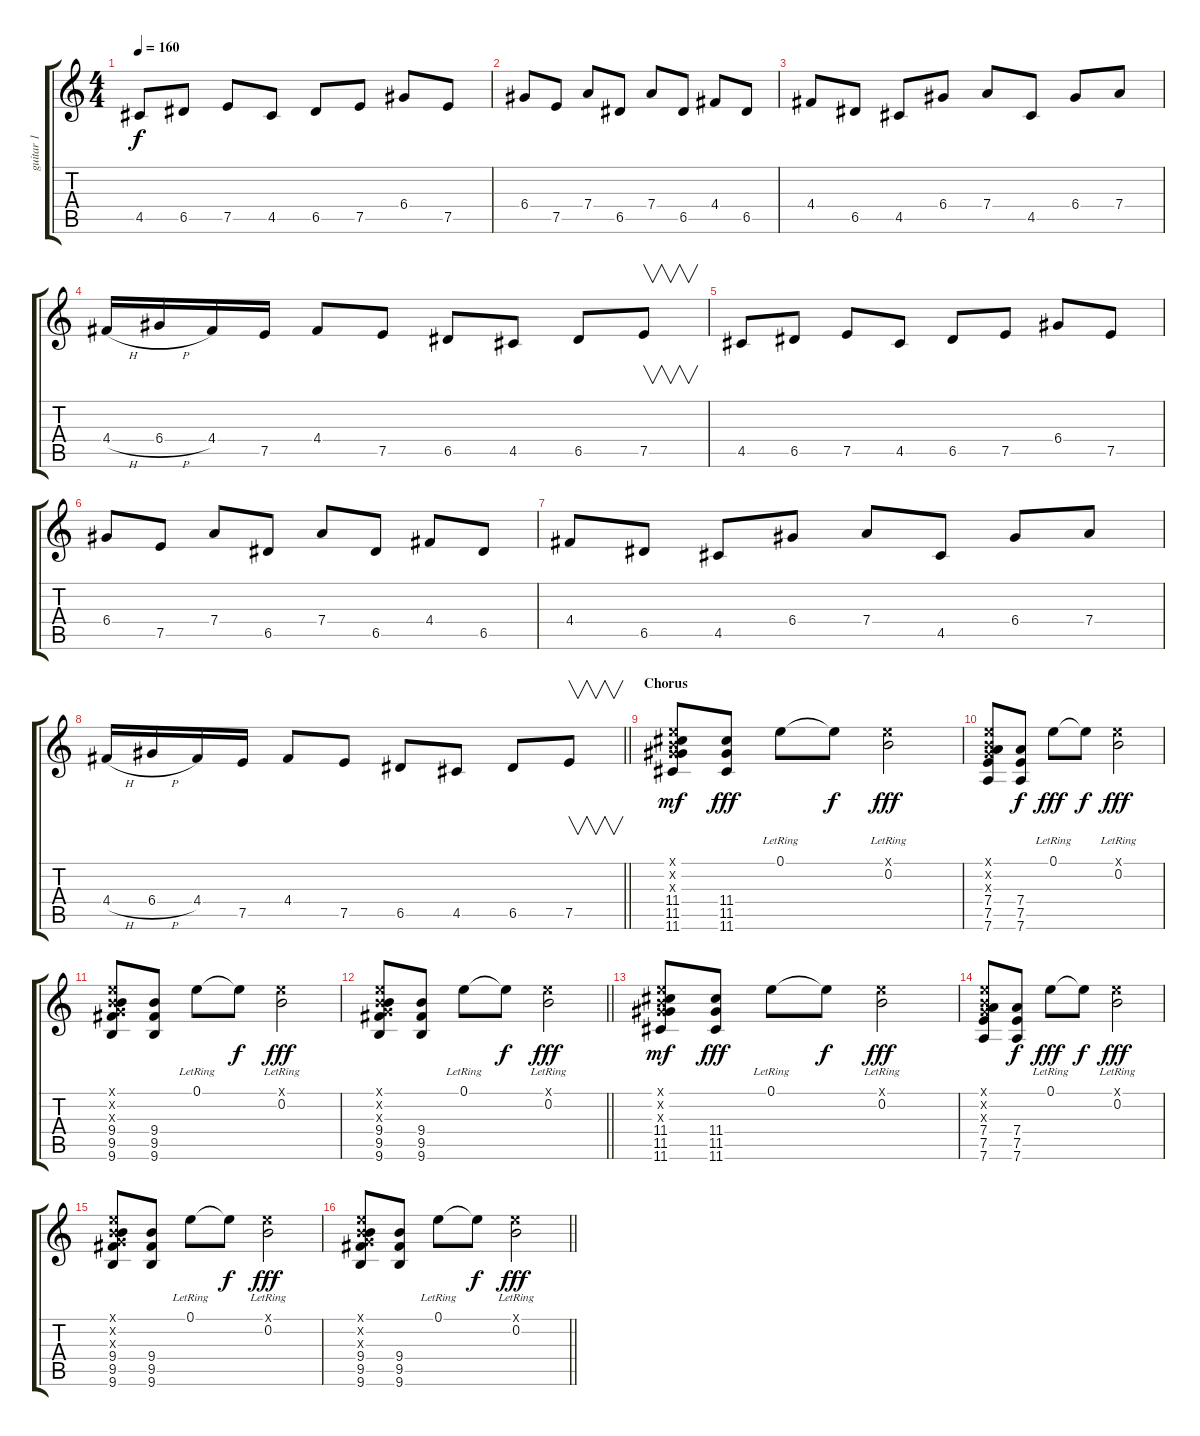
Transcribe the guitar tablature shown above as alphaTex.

\track ("guitar 1" "guitar 1") {instrument distortionguitar}
\staff {score tabs}
\tuning (E4 B3 G3 D3 A2 D2) {hide}
\ts (4 4)
\tempo 160
\clef g2
\ks c
4.5.8{dy f} 6.5.8 7.5.8 4.5.8 6.5.8 7.5.8 6.4.8 7.5.8 |
6.4.8 7.5.8 7.4.8 6.5.8 7.4.8 6.5.8 4.4.8 6.5.8 |
4.4.8 6.5.8 4.5.8 6.4.8 7.4.8 4.5.8 6.4.8 7.4.8 |
4.4{h}.16 6.4{h}.16 4.4.16 7.5.16 4.4.8 7.5.8 6.5.8 4.5.8 6.5.8 7.5.8{v} |
4.5.8 6.5.8 7.5.8 4.5.8 6.5.8 7.5.8 6.4.8 7.5.8 |
6.4.8 7.5.8 7.4.8 6.5.8 7.4.8 6.5.8 4.4.8 6.5.8 |
4.4.8 6.5.8 4.5.8 6.4.8 7.4.8 4.5.8 6.4.8 7.4.8 |
\barLineRight lightlight
4.4{h}.16 6.4{h}.16 4.4.16 7.5.16 4.4.8 7.5.8 6.5.8 4.5.8 6.5.8 7.5.8{v} |
\section ("" "Chorus")
(0.1{x} 0.2{x} 0.3{x} 11.4 11.5 11.6).8{dy mf balance 7} (11.4 11.5 11.6).8{dy fff} 0.1{lr}.8 0.1{t}.8{dy f} (0.1{x} 0.2{lr}).2{dy fff} |
(0.1{x} 0.2{x} 0.3{x} 7.4 7.5 7.6).8 (7.4 7.5 7.6).8{dy f} 0.1{lr}.8{dy fff} 0.1{t}.8{dy f} (0.1{x} 0.2{lr}).2{dy fff} |
(0.1{x} 0.2{x} 0.3{x} 9.4 9.5 9.6).8 (9.4 9.5 9.6).8 0.1{lr}.8 0.1{t}.8{dy f} (0.1{x} 0.2{lr}).2{dy fff} |
\barLineRight lightlight
(0.1{x} 0.2{x} 0.3{x} 9.4 9.5 9.6).8 (9.4 9.5 9.6).8 0.1{lr}.8 0.1{t}.8{dy f} (0.1{x} 0.2{lr}).2{dy fff} |
(0.1{x} 0.2{x} 0.3{x} 11.4 11.5 11.6).8{dy mf} (11.4 11.5 11.6).8{dy fff} 0.1{lr}.8 0.1{t}.8{dy f} (0.1{x} 0.2{lr}).2{dy fff} |
(0.1{x} 0.2{x} 0.3{x} 7.4 7.5 7.6).8 (7.4 7.5 7.6).8{dy f} 0.1{lr}.8{dy fff} 0.1{t}.8{dy f} (0.1{x} 0.2{lr}).2{dy fff} |
(0.1{x} 0.2{x} 0.3{x} 9.4 9.5 9.6).8 (9.4 9.5 9.6).8 0.1{lr}.8 0.1{t}.8{dy f} (0.1{x} 0.2{lr}).2{dy fff} |
\barLineRight lightlight
(0.1{x} 0.2{x} 0.3{x} 9.4 9.5 9.6).8 (9.4 9.5 9.6).8 0.1{lr}.8 0.1{t}.8{dy f} (0.1{x} 0.2{lr}).2{dy fff}
